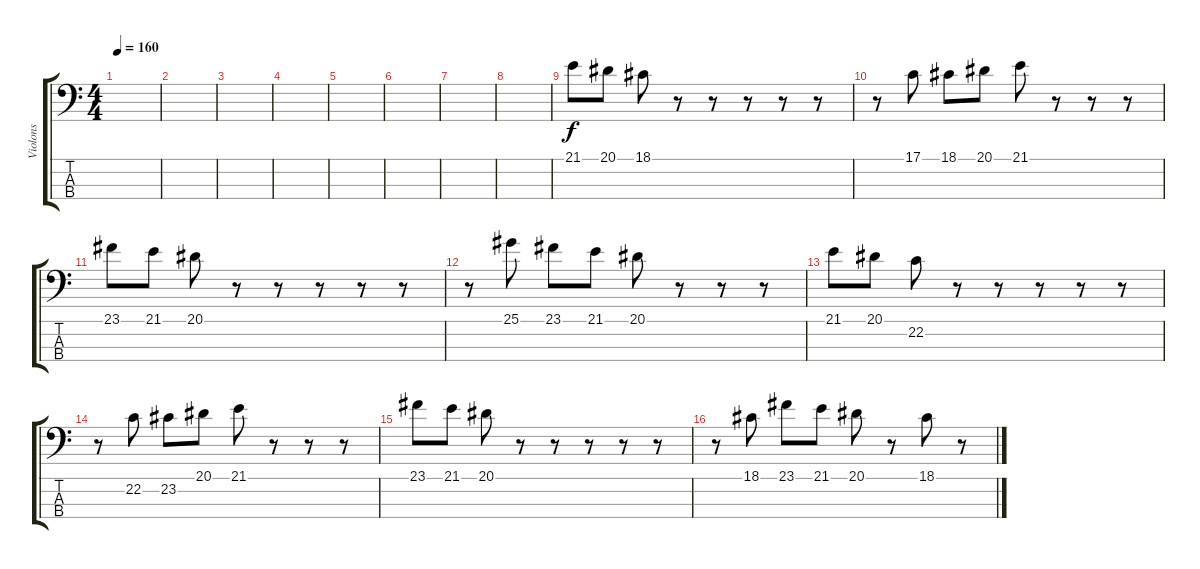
\track ("Violons" "Violons") {instrument stringensemble1}
\staff {score tabs}
\tuning (G2 D2 A1 E1) {hide}
\ts (4 4)
\tempo 160
\clef f4
\ks c
|
|
|
|
|
|
|
|
21.1.8{volume 13} 20.1.8 18.1.8 r.8 r.8 r.8 r.8 r.8 |
r.8 17.1.8 18.1.8 20.1.8 21.1.8 r.8 r.8 r.8 |
23.1.8 21.1.8 20.1.8 r.8 r.8 r.8 r.8 r.8 |
r.8 25.1.8 23.1.8 21.1.8 20.1.8 r.8 r.8 r.8 |
21.1.8 20.1.8 22.2.8 r.8 r.8 r.8 r.8 r.8 |
r.8 22.2.8 23.2.8 20.1.8 21.1.8 r.8 r.8 r.8 |
23.1.8 21.1.8 20.1.8 r.8 r.8 r.8 r.8 r.8 |
r.8 18.1.8 23.1.8 21.1.8 20.1.8 r.8 18.1.8 r.8
